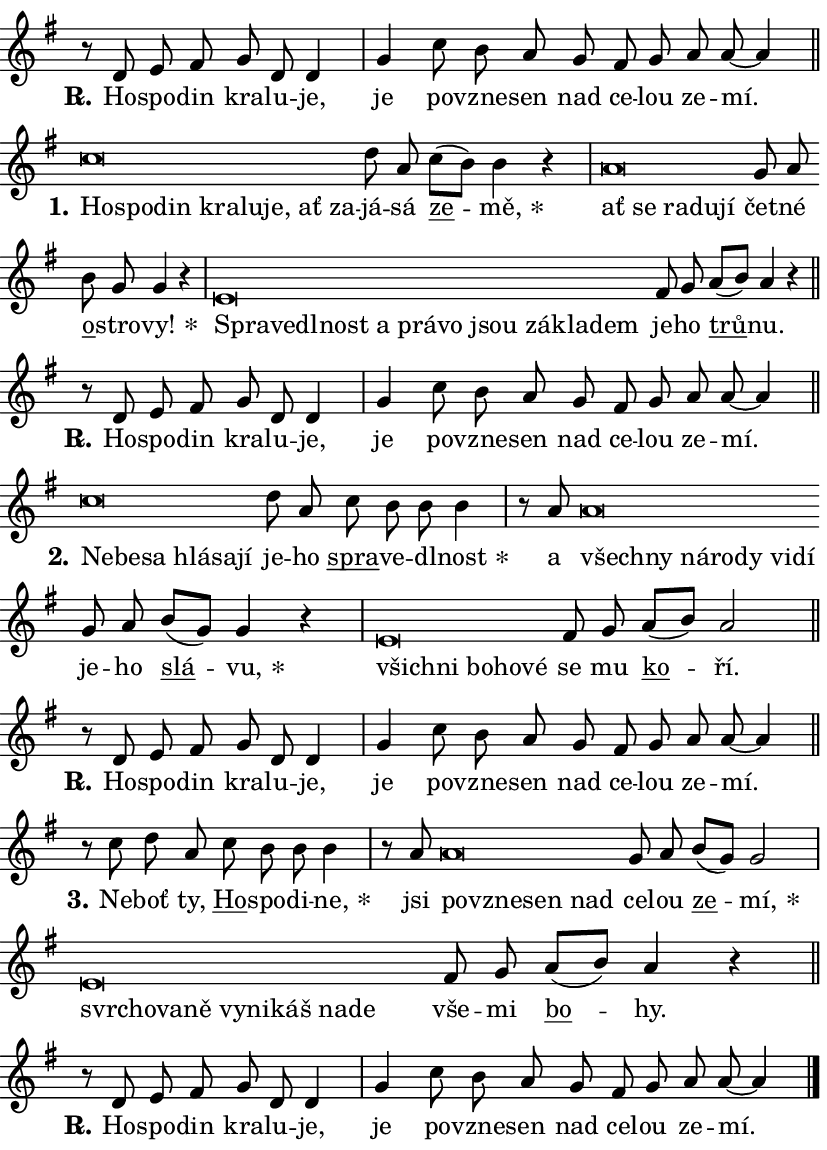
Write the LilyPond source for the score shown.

\version "2.24.0"
\header { tagline = "" }
\paper {
  indent = 0\cm
  top-margin = 0\cm
  right-margin = 0.13\cm % to fit lyric hyphens
  bottom-margin = 0\cm
  left-margin = 0\cm
  paper-width = 14\cm
  page-breaking = #ly:one-page-breaking
  system-system-spacing.basic-distance = #11
  score-system-spacing.basic-distance = #11
  ragged-last = ##f
}


%% Author: Thomas Morley
%% https://lists.gnu.org/archive/html/lilypond-user/2020-05/msg00002.html
#(define (line-position grob)
"Returns position of @var[grob} in current system:
   @code{'start}, if at first time-step
   @code{'end}, if at last time-step
   @code{'middle} otherwise
"
  (let* ((col (ly:item-get-column grob))
         (ln (ly:grob-object col 'left-neighbor))
         (rn (ly:grob-object col 'right-neighbor))
         (col-to-check-left (if (ly:grob? ln) ln col))
         (col-to-check-right (if (ly:grob? rn) rn col))
         (break-dir-left
           (and
             (ly:grob-property col-to-check-left 'non-musical #f)
             (ly:item-break-dir col-to-check-left)))
         (break-dir-right
           (and
             (ly:grob-property col-to-check-right 'non-musical #f)
             (ly:item-break-dir col-to-check-right))))
        (cond ((eqv? 1 break-dir-left) 'start)
              ((eqv? -1 break-dir-right) 'end)
              (else 'middle))))

#(define (tranparent-at-line-position vctor)
  (lambda (grob)
  "Relying on @code{line-position} select the relevant enry from @var{vctor}.
Used to determine transparency,"
    (case (line-position grob)
      ((end) (not (vector-ref vctor 0)))
      ((middle) (not (vector-ref vctor 1)))
      ((start) (not (vector-ref vctor 2))))))

noteHeadBreakVisibility =
#(define-music-function (break-visibility)(vector?)
"Makes @code{NoteHead}s transparent relying on @var{break-visibility}"
#{
  \override NoteHead.transparent =
    #(tranparent-at-line-position break-visibility)
#})

#(define delete-ledgers-for-transparent-note-heads
  (lambda (grob)
    "Reads whether a @code{NoteHead} is transparent.
If so this @code{NoteHead} is removed from @code{'note-heads} from
@var{grob}, which is supposed to be @code{LedgerLineSpanner}.
As a result ledgers are not printed for this @code{NoteHead}"
    (let* ((nhds-array (ly:grob-object grob 'note-heads))
           (nhds-list
             (if (ly:grob-array? nhds-array)
                 (ly:grob-array->list nhds-array)
                 '()))
           ;; Relies on the transparent-property being done before
           ;; Staff.LedgerLineSpanner.after-line-breaking is executed.
           ;; This is fragile ...
           (to-keep
             (remove
               (lambda (nhd)
                 (ly:grob-property nhd 'transparent #f))
               nhds-list)))
      ;; TODO find a better method to iterate over grob-arrays, similiar
      ;; to filter/remove etc for lists
      ;; For now rebuilt from scratch
      (set! (ly:grob-object grob 'note-heads)  '())
      (for-each
        (lambda (nhd)
          (ly:pointer-group-interface::add-grob grob 'note-heads nhd))
        to-keep))))

squashNotes = {
  \override NoteHead.X-extent = #'(-0.2 . 0.2)
  \override NoteHead.Y-extent = #'(-0.75 . 0)
  \override NoteHead.stencil =
    #(lambda (grob)
       (let ((pos (ly:grob-property grob 'staff-position)))
         (begin
           (if (< pos -7) (display "ERROR: Lower brevis then expected\n") (display ""))
           (if (<= pos -6) ly:text-interface::print ly:note-head::print))))
}
unSquashNotes = {
  \revert NoteHead.X-extent
  \revert NoteHead.Y-extent
  \revert NoteHead.stencil
}

hideNotes = \noteHeadBreakVisibility #begin-of-line-visible
unHideNotes = \noteHeadBreakVisibility #all-visible

% work-around for resetting accidentals
% https://lilypond.org/doc/v2.23/Documentation/notation/displaying-rhythms#unmetered-music
cadenzaMeasure = {
  \cadenzaOff
  \partial 1024 s1024
  \cadenzaOn
}

#(define-markup-command (accent layout props text) (markup?)
  "Underline accented syllable"
  (interpret-markup layout props
    #{\markup \override #'(offset . 4.3) \underline { #text }#}))

responsum = \markup \concat {
  "R" \hspace #-1.05 \path #0.1 #'((moveto 0 0.07) (lineto 0.9 0.8)) \hspace #0.05 "."
}

spaceSize = #0.6828661417322834 % exact space size for TeX Gyre Schola

\layout {
  \context {
    \Staff
    \remove "Time_signature_engraver"
    \override LedgerLineSpanner.after-line-breaking = #delete-ledgers-for-transparent-note-heads
  }
  \context {
    \Lyrics {
      \override LyricSpace.minimum-distance = \spaceSize
      \override LyricText.font-name = #"TeX Gyre Schola"
      \override LyricText.font-size = 1
      \override StanzaNumber.font-name = #"TeX Gyre Schola Bold"
      \override StanzaNumber.font-size = 1
    }
  }
  \context {
    \Score 
    \override NoteHead.text =
      #(lambda (grob) 
        (let ((pos (ly:grob-property grob 'staff-position)))
          #{\markup {
            \combine
              \halign #-0.55 \raise #(if (= pos -6) 0 0.5) \override #'(thickness . 2) \draw-line #'(3.2 . 0)
              \musicglyph "noteheads.sM1"
          }#}))
  }
}

% magnetic-lyrics.ily
%
%   written by
%     Jean Abou Samra <jean@abou-samra.fr>
%     Werner Lemberg <wl@gnu.org>
%
%   adapted by
%     Jiri Hon <jiri.hon@gmail.com>
%
% Version 2022-Apr-15

% https://www.mail-archive.com/lilypond-user@gnu.org/msg149350.html

#(define (Left_hyphen_pointer_engraver context)
   "Collect syllable-hyphen-syllable occurrences in lyrics and store
them in properties.  This engraver only looks to the left.  For
example, if the lyrics input is @code{foo -- bar}, it does the
following.

@itemize @bullet
@item
Set the @code{text} property of the @code{LyricHyphen} grob between
@q{foo} and @q{bar} to @code{foo}.

@item
Set the @code{left-hyphen} property of the @code{LyricText} grob with
text @q{foo} to the @code{LyricHyphen} grob between @q{foo} and
@q{bar}.
@end itemize

Use this auxiliary engraver in combination with the
@code{lyric-@/text::@/apply-@/magnetic-@/offset!} hook."
   (let ((hyphen #f)
         (text #f))
     (make-engraver
      (acknowledgers
       ((lyric-syllable-interface engraver grob source-engraver)
        (set! text grob)))
      (end-acknowledgers
       ((lyric-hyphen-interface engraver grob source-engraver)
        ;(when (not (grob::has-interface grob 'lyric-space-interface))
          (set! hyphen grob)));)
      ((stop-translation-timestep engraver)
       (when (and text hyphen)
         (ly:grob-set-object! text 'left-hyphen hyphen))
       (set! text #f)
       (set! hyphen #f)))))

#(define (lyric-text::apply-magnetic-offset! grob)
   "If the space between two syllables is less than the value in
property @code{LyricText@/.details@/.squash-threshold}, move the right
syllable to the left so that it gets concatenated with the left
syllable.

Use this function as a hook for
@code{LyricText@/.after-@/line-@/breaking} if the
@code{Left_@/hyphen_@/pointer_@/engraver} is active."
   (let ((hyphen (ly:grob-object grob 'left-hyphen #f)))
     (when hyphen
       (let ((left-text (ly:spanner-bound hyphen LEFT)))
         (when (grob::has-interface left-text 'lyric-syllable-interface)
           (let* ((common (ly:grob-common-refpoint grob left-text X))
                  (this-x-ext (ly:grob-extent grob common X))
                  (left-x-ext
                   (begin
                     ;; Trigger magnetism for left-text.
                     (ly:grob-property left-text 'after-line-breaking)
                     (ly:grob-extent left-text common X)))
                  ;; `delta` is the gap width between two syllables.
                  (delta (- (interval-start this-x-ext)
                            (interval-end left-x-ext)))
                  (details (ly:grob-property grob 'details))
                  (threshold (assoc-get 'squash-threshold details 0.2)))
             (when (< delta threshold)
               (let* (;; We have to manipulate the input text so that
                      ;; ligatures crossing syllable boundaries are not
                      ;; disabled.  For languages based on the Latin
                      ;; script this is essentially a beautification.
                      ;; However, for non-Western scripts it can be a
                      ;; necessity.
                      (lt (ly:grob-property left-text 'text))
                      (rt (ly:grob-property grob 'text))
                      (is-space (grob::has-interface hyphen 'lyric-space-interface))
                      (space (if is-space " " ""))
                      (extra-delta (if is-space spaceSize 0))
                      ;; Append new syllable.
                      (ltrt-space (if (and (string? lt) (string? rt))
                                (string-append lt space rt)
                                (make-concat-markup (list lt space rt))))
                      ;; Right-align `ltrt` to the right side.
                      (ltrt-space-markup (grob-interpret-markup
                               grob
                               (make-translate-markup
                                (cons (interval-length this-x-ext) 0)
                                (make-right-align-markup ltrt-space)))))
                 (begin
                   ;; Don't print `left-text`.
                   (ly:grob-set-property! left-text 'stencil #f)
                   ;; Set text and stencil (which holds all collected
                   ;; syllables so far) and shift it to the left.
                   (ly:grob-set-property! grob 'text ltrt-space)
                   (ly:grob-set-property! grob 'stencil ltrt-space-markup)
                   (ly:grob-translate-axis! grob (- (- delta extra-delta)) X))))))))))


#(define (lyric-hyphen::displace-bounds-first grob)
   ;; Make very sure this callback isn't triggered too early.
   (let ((left (ly:spanner-bound grob LEFT))
         (right (ly:spanner-bound grob RIGHT)))
     (ly:grob-property left 'after-line-breaking)
     (ly:grob-property right 'after-line-breaking)
     (ly:lyric-hyphen::print grob)))

squashThreshold = #0.4

\layout {
  \context {
    \Lyrics
    \consists #Left_hyphen_pointer_engraver
    \override LyricText.after-line-breaking =
      #lyric-text::apply-magnetic-offset!
    \override LyricHyphen.stencil = #lyric-hyphen::displace-bounds-first
    \override LyricText.details.squash-threshold = \squashThreshold
    \override LyricHyphen.minimum-distance = 0
    \override LyricHyphen.minimum-length = \squashThreshold
  }
}

squashText = \override LyricText.details.squash-threshold = 9999
unSquashText = \override LyricText.details.squash-threshold = \squashThreshold

leftText = \override LyricText.self-alignment-X = #LEFT
unLeftText = \revert LyricText.self-alignment-X

starOffset = #(lambda (grob) 
                (let ((x_offset (ly:self-alignment-interface::aligned-on-x-parent grob)))
                  (if (= x_offset 0) 0 (+ x_offset 1.2))))

star = #(define-music-function (syllable)(string?)
"Append star separator at the end of a syllable"
#{
  \once \override LyricText.X-offset = #starOffset
  \lyricmode { \markup {
    #syllable
    \override #'((font-name . "TeX Gyre Schola Bold")) \hspace #0.2 \lower #0.65 \larger "*"
  } }
#})

starAccent = #(define-music-function (syllable)(string?)
"Append star separator at the end of a syllable and make accent"
#{
  \once \override LyricText.X-offset = #starOffset
  \lyricmode { \markup {
    \accent #syllable
    \override #'((font-name . "TeX Gyre Schola Bold")) \hspace #0.2 \lower #0.65 \larger "*"
  } }
#})

breath = #(define-music-function (syllable)(string?)
"Append breathing indicator at the end of a syllable"
#{
  \lyricmode { \markup { #syllable "+" } }
#})

optionalBreath = #(define-music-function (syllable)(string?)
"Append optional breathing indicator at the end of a syllable"
#{
  \lyricmode { \markup { #syllable "(+)" } }
#})


\score {
    <<
        \new Voice = "melody" { \cadenzaOn \key g \major \relative { r8 d'8 e fis g d d4 \cadenzaMeasure \bar "|" g c8 b a g \bar "" fis g a a~ a4 \cadenzaMeasure \bar "||" \break } }
        \new Lyrics \lyricsto "melody" { \lyricmode { \set stanza = \responsum
Ho -- spo -- din kra -- lu -- je, je po -- vzne -- sen nad ce -- lou ze -- mí. } }
    >>
    \layout {}
}

\score {
    <<
        \new Voice = "melody" { \cadenzaOn \key g \major \relative { \squashNotes c''\breve*1/16 \hideNotes \breve*1/16 \bar "" \breve*1/16 \bar "" \breve*1/16 \bar "" \breve*1/16 \bar "" \breve*1/16 \bar "" \breve*1/16 \breve*1/16 \bar "" \unHideNotes \unSquashNotes d8 a \bar "" c[( b)] b4 r \cadenzaMeasure \bar "|" \squashNotes a\breve*1/16 \hideNotes \breve*1/16 \bar "" \breve*1/16 \bar "" \breve*1/16 \breve*1/16 \bar "" \unHideNotes \unSquashNotes g8 a \bar "" b g g4 r \cadenzaMeasure \bar "|" \squashNotes e\breve*1/16 \hideNotes \breve*1/16 \bar "" \breve*1/16 \bar "" \breve*1/16 \bar "" \breve*1/16 \bar "" \breve*1/16 \bar "" \breve*1/16 \bar "" \breve*1/16 \bar "" \breve*1/16 \bar "" \breve*1/16 \breve*1/16 \bar "" \unHideNotes \unSquashNotes fis8 g \bar "" a[( b)] a4 r \cadenzaMeasure \bar "||" \break } }
        \new Lyrics \lyricsto "melody" { \lyricmode { \set stanza = "1."
\leftText Ho -- \squashText spo -- din kra -- lu -- je, ať za -- \unLeftText \unSquashText já -- sá \markup \accent ze -- \star mě, \leftText ať \squashText se ra -- du -- jí \unLeftText \unSquashText čet -- né \markup \accent o -- stro -- \star vy! \leftText Spra -- \squashText ve -- dl -- nost a prá -- vo jsou zá -- kla -- dem \unLeftText \unSquashText je -- ho \markup \accent trů -- nu. } }
    >>
    \layout {}
}

\score {
    <<
        \new Voice = "melody" { \cadenzaOn \key g \major \relative { r8 d'8 e fis g d d4 \cadenzaMeasure \bar "|" g c8 b a g \bar "" fis g a a~ a4 \cadenzaMeasure \bar "||" \break } }
        \new Lyrics \lyricsto "melody" { \lyricmode { \set stanza = \responsum
Ho -- spo -- din kra -- lu -- je, je po -- vzne -- sen nad ce -- lou ze -- mí. } }
    >>
    \layout {}
}

\score {
    <<
        \new Voice = "melody" { \cadenzaOn \key g \major \relative { \squashNotes c''\breve*1/16 \hideNotes \breve*1/16 \bar "" \breve*1/16 \bar "" \breve*1/16 \bar "" \breve*1/16 \breve*1/16 \bar "" \unHideNotes \unSquashNotes d8 a \bar "" c b b b4 \cadenzaMeasure \bar "|" r8 a8 \squashNotes a\breve*1/16 \hideNotes \breve*1/16 \bar "" \breve*1/16 \bar "" \breve*1/16 \bar "" \breve*1/16 \bar "" \breve*1/16 \breve*1/16 \bar "" \unHideNotes \unSquashNotes g8 a \bar "" b[( g)] g4 r \cadenzaMeasure \bar "|" \squashNotes e\breve*1/16 \hideNotes \breve*1/16 \bar "" \breve*1/16 \bar "" \breve*1/16 \breve*1/16 \bar "" \unHideNotes \unSquashNotes fis8 g \bar "" a[( b)] a2 \cadenzaMeasure \bar "||" \break } }
        \new Lyrics \lyricsto "melody" { \lyricmode { \set stanza = "2."
\leftText Ne -- \squashText be -- sa hlá -- sa -- jí \unLeftText \unSquashText je -- ho \markup \accent spra -- ve -- dl -- \star nost a \leftText všech -- \squashText ny ná -- ro -- dy vi -- dí \unLeftText \unSquashText je -- ho \markup \accent slá -- \star vu, \leftText všich -- \squashText ni bo -- ho -- vé \unLeftText \unSquashText se mu \markup \accent ko -- ří. } }
    >>
    \layout {}
}

\score {
    <<
        \new Voice = "melody" { \cadenzaOn \key g \major \relative { r8 d'8 e fis g d d4 \cadenzaMeasure \bar "|" g c8 b a g \bar "" fis g a a~ a4 \cadenzaMeasure \bar "||" \break } }
        \new Lyrics \lyricsto "melody" { \lyricmode { \set stanza = \responsum
Ho -- spo -- din kra -- lu -- je, je po -- vzne -- sen nad ce -- lou ze -- mí. } }
    >>
    \layout {}
}

\score {
    <<
        \new Voice = "melody" { \cadenzaOn \key g \major \relative { r8 c'' d8 a \bar "" c b b b4 \cadenzaMeasure \bar "|" r8 a8 \squashNotes a\breve*1/16 \hideNotes \breve*1/16 \bar "" \breve*1/16 \breve*1/16 \bar "" \unHideNotes \unSquashNotes g8 a \bar "" b[( g)] g2 \cadenzaMeasure \bar "|" \squashNotes e\breve*1/16 \hideNotes \breve*1/16 \bar "" \breve*1/16 \bar "" \breve*1/16 \bar "" \breve*1/16 \bar "" \breve*1/16 \bar "" \breve*1/16 \bar "" \breve*1/16 \breve*1/16 \bar "" \unHideNotes \unSquashNotes fis8 g \bar "" a[( b)] a4 r \cadenzaMeasure \bar "||" \break } }
        \new Lyrics \lyricsto "melody" { \lyricmode { \set stanza = "3."
Ne -- boť ty, \markup \accent Ho -- spo -- di -- \star ne, jsi \leftText po -- \squashText vzne -- sen nad \unLeftText \unSquashText ce -- lou \markup \accent ze -- \star mí, \leftText svr -- \squashText cho -- va -- ně vy -- ni -- káš na -- de \unLeftText \unSquashText vše -- mi \markup \accent bo -- hy. } }
    >>
    \layout {}
}

\score {
    <<
        \new Voice = "melody" { \cadenzaOn \key g \major \relative { r8 d'8 e fis g d d4 \cadenzaMeasure \bar "|" g c8 b a g \bar "" fis g a a~ a4 \cadenzaMeasure \bar "||" \break } \bar "|." }
        \new Lyrics \lyricsto "melody" { \lyricmode { \set stanza = \responsum
Ho -- spo -- din kra -- lu -- je, je po -- vzne -- sen nad ce -- lou ze -- mí. } }
    >>
    \layout {}
}
